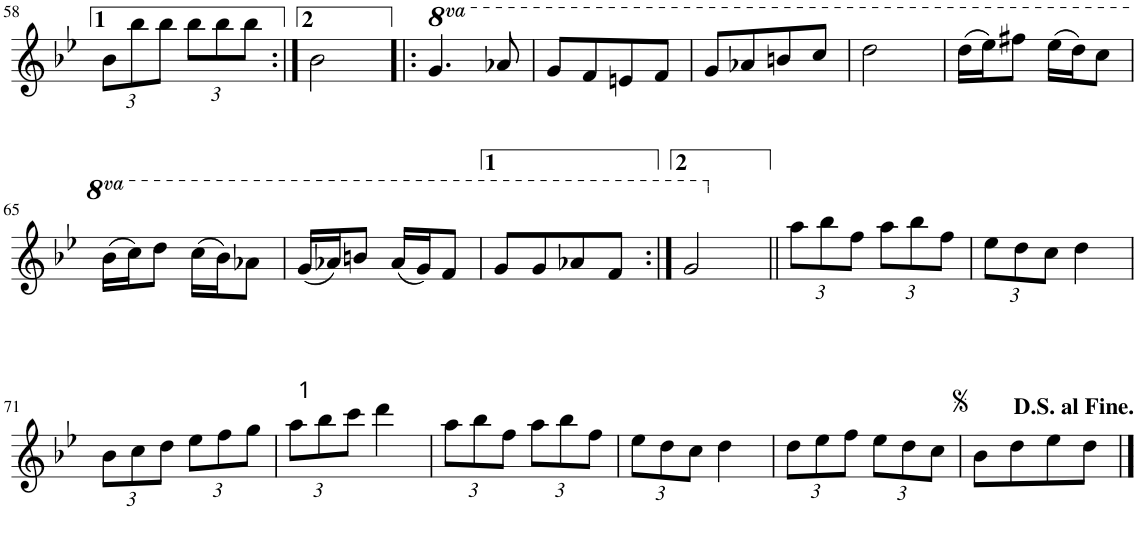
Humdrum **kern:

**kern
*part1
*staff1
*I"Piano
*I'Pno
!!LO:PB:g=z
*clefG2
*k[b-e-]
*g:
*M2/4
*Xbrackettup
=58
12b-\L
12bb-\
12bb-\J
12bb-\L
12bb-\
12bb-\J
=59:|!
2b-\
=60!|:
*8va
4.gg/
8aa-X/
=61
8gg/L
8ff/
8een/
8ff/J
=62
8gg/L
8aa-X/
8bbn/
8ccc/J
=63
2ddd\
=64
(16ddd\LL
16eee-\J)
8fff#X\J
(16eee-\LL
16ddd\J)
8ccc\J
!!LO:LB:g=z
=65
(16bb-\LL
16ccc\J)
8ddd\J
(16ccc\LL
16bb-\J)
8aa-X\J
=66
(16gg/LL
16aa-X/J)
8bbn/J
(16aa-/LL
16gg/J)
8ff/J
=67
8gg/L
8gg/
8aa-X/
8ff/J
=68:|!
2gg/
=69||
*X8va
12aa\L
12bb-\
12ff\J
12aa\L
12bb-\
12ff\J
=70
12ee-\L
12dd\
12cc\J
4dd\
!!LO:LB:g=z
=71
12b-\L
12cc\
12dd\J
12ee-\L
12ff\
12gg\J
=72
12aa\L
12bb-\
12ccc\J
4ddd\
=73
12aa\L
12bb-\
12ff\J
12aa\L
12bb-\
12ff\J
=74
12ee-\L
12dd\
12cc\J
4dd\
=75
12dd\L
12ee-\
12ff\J
12ee-\L
12dd\
12cc\J
=76
8b-\L
8dd\
8ee-\
8dd\J
==
*-
